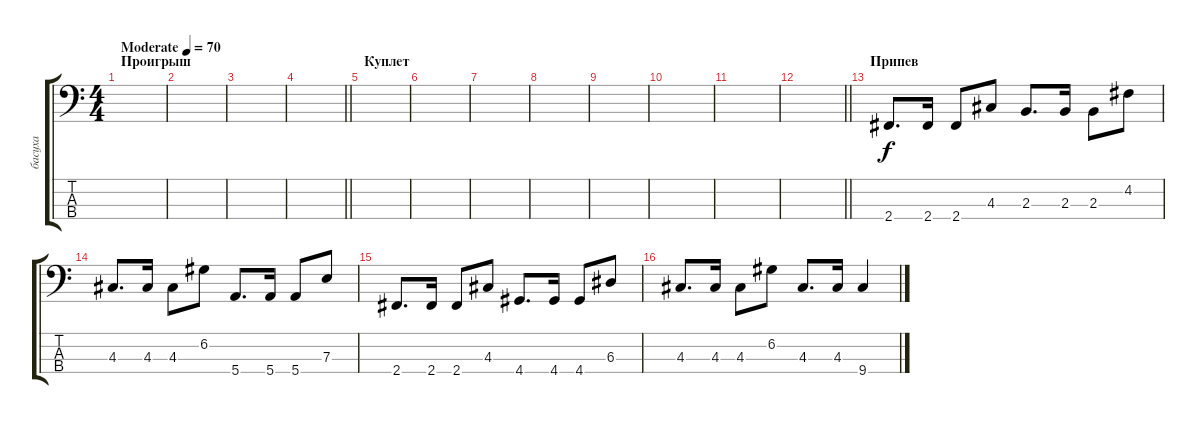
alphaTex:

\track ("басуха" "басуха") {instrument electricbassfinger}
\staff {score tabs}
\tuning (G2 D2 A1 E1) {hide}
\ts (4 4)
\section ("" "Проигрыш")
\tempo (70 "Moderate")
\clef f4
\ks c
|
|
|
\barLineRight lightlight
|
\section ("" "Куплет")
|
|
|
|
|
|
|
\barLineRight lightlight
|
\section ("" "Припев")
2.4.8{d} 2.4.16 2.4.8 4.3.8 2.3.8{d} 2.3.16 2.3.8 4.2.8 |
4.3.8{d} 4.3.16 4.3.8 6.2.8 5.4.8{d} 5.4.16 5.4.8 7.3.8 |
2.4.8{d} 2.4.16 2.4.8 4.3.8 4.4.8{d} 4.4.16 4.4.8 6.3.8 |
4.3.8{d} 4.3.16 4.3.8 6.2.8 4.3.8{d} 4.3.16 9.4{sl}.4
